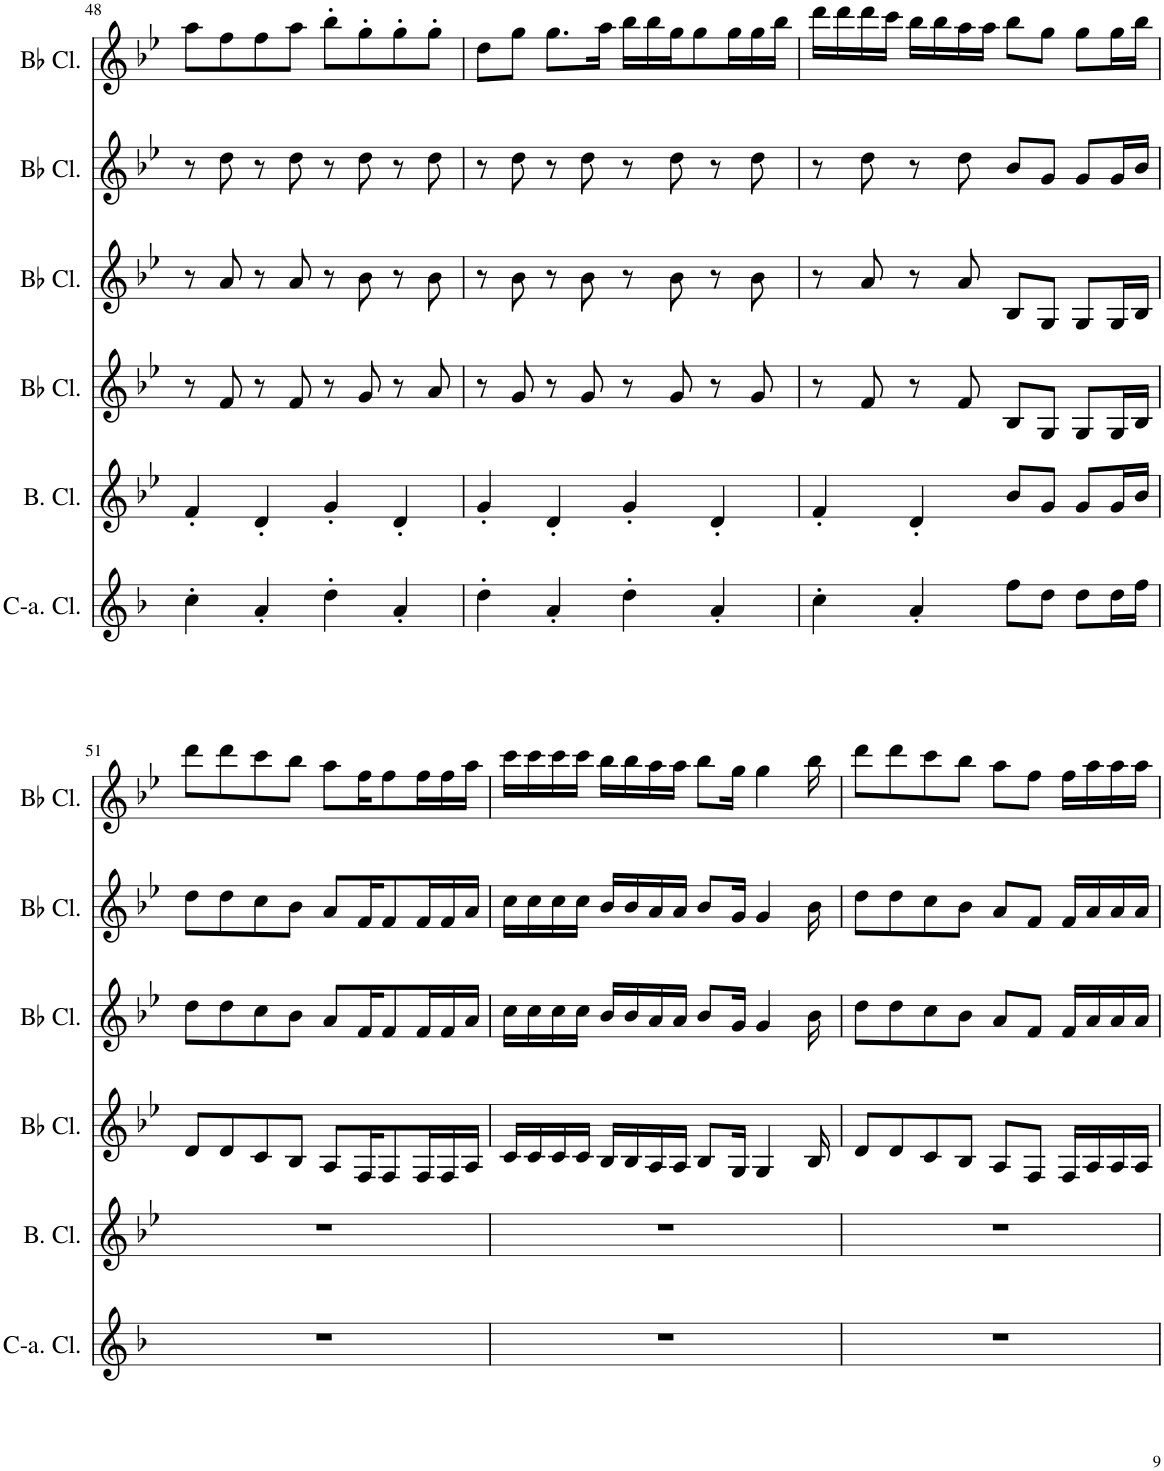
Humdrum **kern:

**kern	**kern	**kern	**kern	**kern	**kern
*part6	*part5	*part4	*part3	*part2	*part1
*staff6	*staff5	*staff4	*staff3	*staff2	*staff1
*I"Contra-alto Clarinet	*I"Bass Clarinet	*I"Bb Clarinet	*I"Bb Clarinet	*I"Bb Clarinet	*I"Bb Clarinet
*I'C-a. Cl.	*I'B. Cl.	*I'Bb Cl.	*I'Bb Cl.	*I'Bb Cl.	*I'Bb Cl.
!!LO:PB:g=z
*clefG2	*clefG2	*clefG2	*clefG2	*clefG2	*clefG2
*Trd12c21	*Trd8c14	*Trd1c2	*Trd1c2	*Trd1c2	*Trd1c2
*k[b-]	*k[b-e-]	*k[b-e-]	*k[b-e-]	*k[b-e-]	*k[b-e-]
*M4/4	*M4/4	*M4/4	*M4/4	*M4/4	*M4/4
=48	=48	=48	=48	=48	=48
4cc'\	4f'/	8r	8r	8r	8aa\L
.	.	8f/	8a/	8dd\	8ff\
4a'/	4d'/	8r	8r	8r	8ff\
.	.	8f/	8a/	8dd\	8aa\J
4dd'\	4g'/	8r	8r	8r	8bb-'\L
.	.	8g/	8b-\	8dd\	8gg'\
4a'/	4d'/	8r	8r	8r	8gg'\
.	.	8a/	8b-\	8dd\	8gg'\J
=49	=49	=49	=49	=49	=49
4dd'\	4g'/	8r	8r	8r	8dd\L
.	.	8g/	8b-\	8dd\	8gg\J
4a'/	4d'/	8r	8r	8r	8.gg\L
.	.	8g/	8b-\	8dd\	.
.	.	.	.	.	16aa\Jk
4dd'\	4g'/	8r	8r	8r	16bb-\LL
.	.	.	.	.	16bb-\
.	.	8g/	8b-\	8dd\	16gg\J
.	.	.	.	.	8gg\
4a'/	4d'/	8r	8r	8r	.
.	.	.	.	.	16gg\L
.	.	8g/	8b-\	8dd\	16gg\
.	.	.	.	.	16bb-\JJ
=50	=50	=50	=50	=50	=50
4cc'\	4f'/	8r	8r	8r	16ddd\LL
.	.	.	.	.	16ddd\
.	.	8f/	8a/	8dd\	16ddd\
.	.	.	.	.	16ccc\JJ
4a'/	4d'/	8r	8r	8r	16bb-\LL
.	.	.	.	.	16bb-\
.	.	8f/	8a/	8dd\	16aa\
.	.	.	.	.	16aa\JJ
8ff\L	8b-/L	8B-/L	8B-/L	8b-/L	8bb-\L
8dd\J	8g/J	8G/J	8G/J	8g/J	8gg\J
8dd\L	8g/L	8G/L	8G/L	8g/L	8gg\L
16dd\L	16g/L	16G/L	16G/L	16g/L	16gg\L
16ff\JJ	16b-/JJ	16B-/JJ	16B-/JJ	16b-/JJ	16bb-\JJ
!!LO:LB:g=z
=51	=51	=51	=51	=51	=51
1r	1r	8d/L	8dd\L	8dd\L	8ddd\L
.	.	8d/	8dd\	8dd\	8ddd\
.	.	8c/	8cc\	8cc\	8ccc\
.	.	8B-/J	8b-\J	8b-\J	8bb-\J
.	.	8A/L	8a/L	8a/L	8aa\L
.	.	16F/K	16f/K	16f/K	16ff\K
.	.	8F/	8f/	8f/	8ff\
.	.	16F/L	16f/L	16f/L	16ff\L
.	.	16F/	16f/	16f/	16ff\
.	.	16A/JJ	16a/JJ	16a/JJ	16aa\JJ
=52	=52	=52	=52	=52	=52
1r	1r	16c/LL	16cc\LL	16cc\LL	16ccc\LL
.	.	16c/	16cc\	16cc\	16ccc\
.	.	16c/	16cc\	16cc\	16ccc\
.	.	16c/JJ	16cc\JJ	16cc\JJ	16ccc\JJ
.	.	16B-/LL	16b-/LL	16b-/LL	16bb-\LL
.	.	16B-/	16b-/	16b-/	16bb-\
.	.	16A/	16a/	16a/	16aa\
.	.	16A/JJ	16a/JJ	16a/JJ	16aa\JJ
.	.	8B-/L	8b-/L	8b-/L	8bb-\L
.	.	16G/Jk	16g/Jk	16g/Jk	16gg\Jk
.	.	4G/	4g/	4g/	4gg\
.	.	16B-/	16b-\	16b-\	16bb-\
=53	=53	=53	=53	=53	=53
1r	1r	8d/L	8dd\L	8dd\L	8ddd\L
.	.	8d/	8dd\	8dd\	8ddd\
.	.	8c/	8cc\	8cc\	8ccc\
.	.	8B-/J	8b-\J	8b-\J	8bb-\J
.	.	8A/L	8a/L	8a/L	8aa\L
.	.	8F/J	8f/J	8f/J	8ff\J
.	.	16F/LL	16f/LL	16f/LL	16ff\LL
.	.	16A/	16a/	16a/	16aa\
.	.	16A/	16a/	16a/	16aa\
.	.	16A/JJ	16a/JJ	16a/JJ	16aa\JJ
=	=	=	=	=	=
*-	*-	*-	*-	*-	*-
